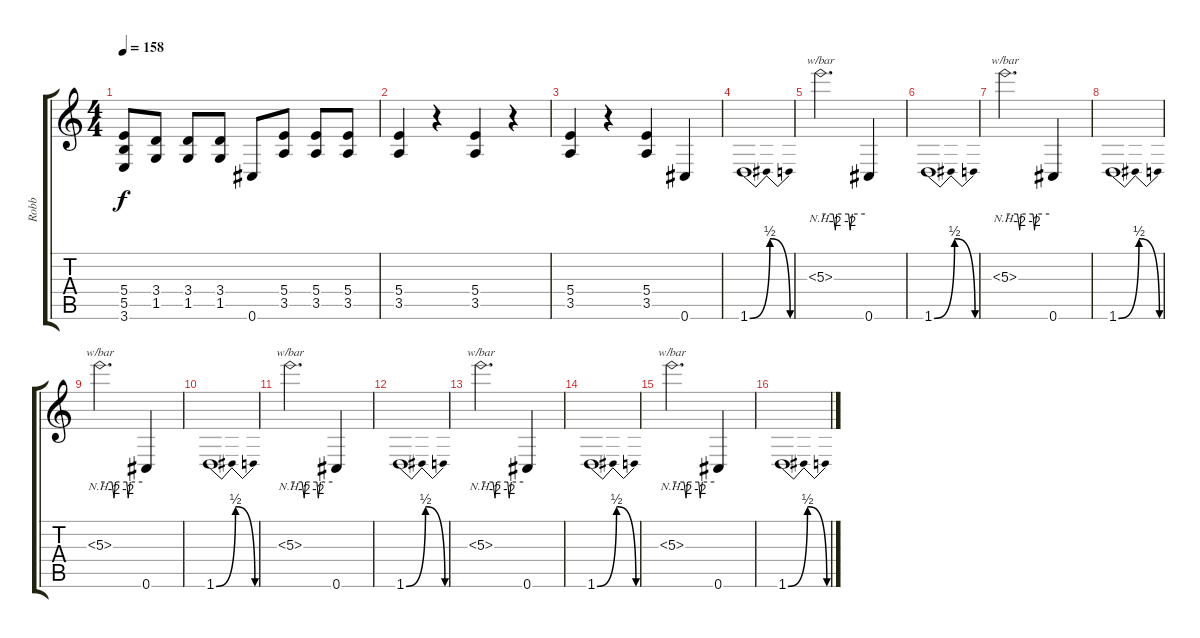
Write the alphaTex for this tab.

\track ("Robb" "Robb") {instrument distortionguitar}
\staff {score tabs}
\tuning (Db4 Ab3 E3 B2 Gb2 Db2) {hide}
\ts (4 4)
\tempo 158
\clef g2
\ks c
(5.4{t} 5.5{t} 3.6{t}).8{dy f} (3.4 1.5).8 (3.4 1.5).8 (3.4 1.5).8 0.6.8 (5.4 3.5).8 (5.4 3.5).8 (5.4 3.5).8 |
(5.4 3.5).4 r.4 (5.4 3.5).4 r.4 |
(5.4 3.5).4 r.4 (5.4 3.5).4 0.6.4 |
1.6{be (bendrelease 0 0 31 2 31 2 60 0)}.1 |
5.3{nh}.2{d tbe (custom default 0 0 17 0 20 -8 22 0 38 0 40 -8 43 0 60 0)} 0.6.4 |
1.6{be (bendrelease 0 0 31 2 31 2 60 0)}.1 |
5.3{nh}.2{d tbe (custom default 0 0 17 0 20 -8 22 0 38 0 40 -8 43 0 60 0)} 0.6.4 |
1.6{be (bendrelease 0 0 31 2 31 2 60 0)}.1 |
5.3{nh}.2{d tbe (custom default 0 0 17 0 20 -8 22 0 38 0 40 -8 43 0 60 0)} 0.6.4 |
1.6{be (bendrelease 0 0 31 2 31 2 60 0)}.1 |
5.3{nh}.2{d tbe (custom default 0 0 17 0 20 -8 22 0 38 0 40 -8 43 0 60 0)} 0.6.4 |
1.6{be (bendrelease 0 0 31 2 31 2 60 0)}.1 |
5.3{nh}.2{d tbe (custom default 0 0 17 0 20 -8 22 0 38 0 40 -8 43 0 60 0)} 0.6.4 |
1.6{be (bendrelease 0 0 31 2 31 2 60 0)}.1 |
5.3{nh}.2{d tbe (custom default 0 0 17 0 20 -8 22 0 38 0 40 -8 43 0 60 0)} 0.6.4 |
1.6{be (bendrelease 0 0 31 2 31 2 60 0)}.1
